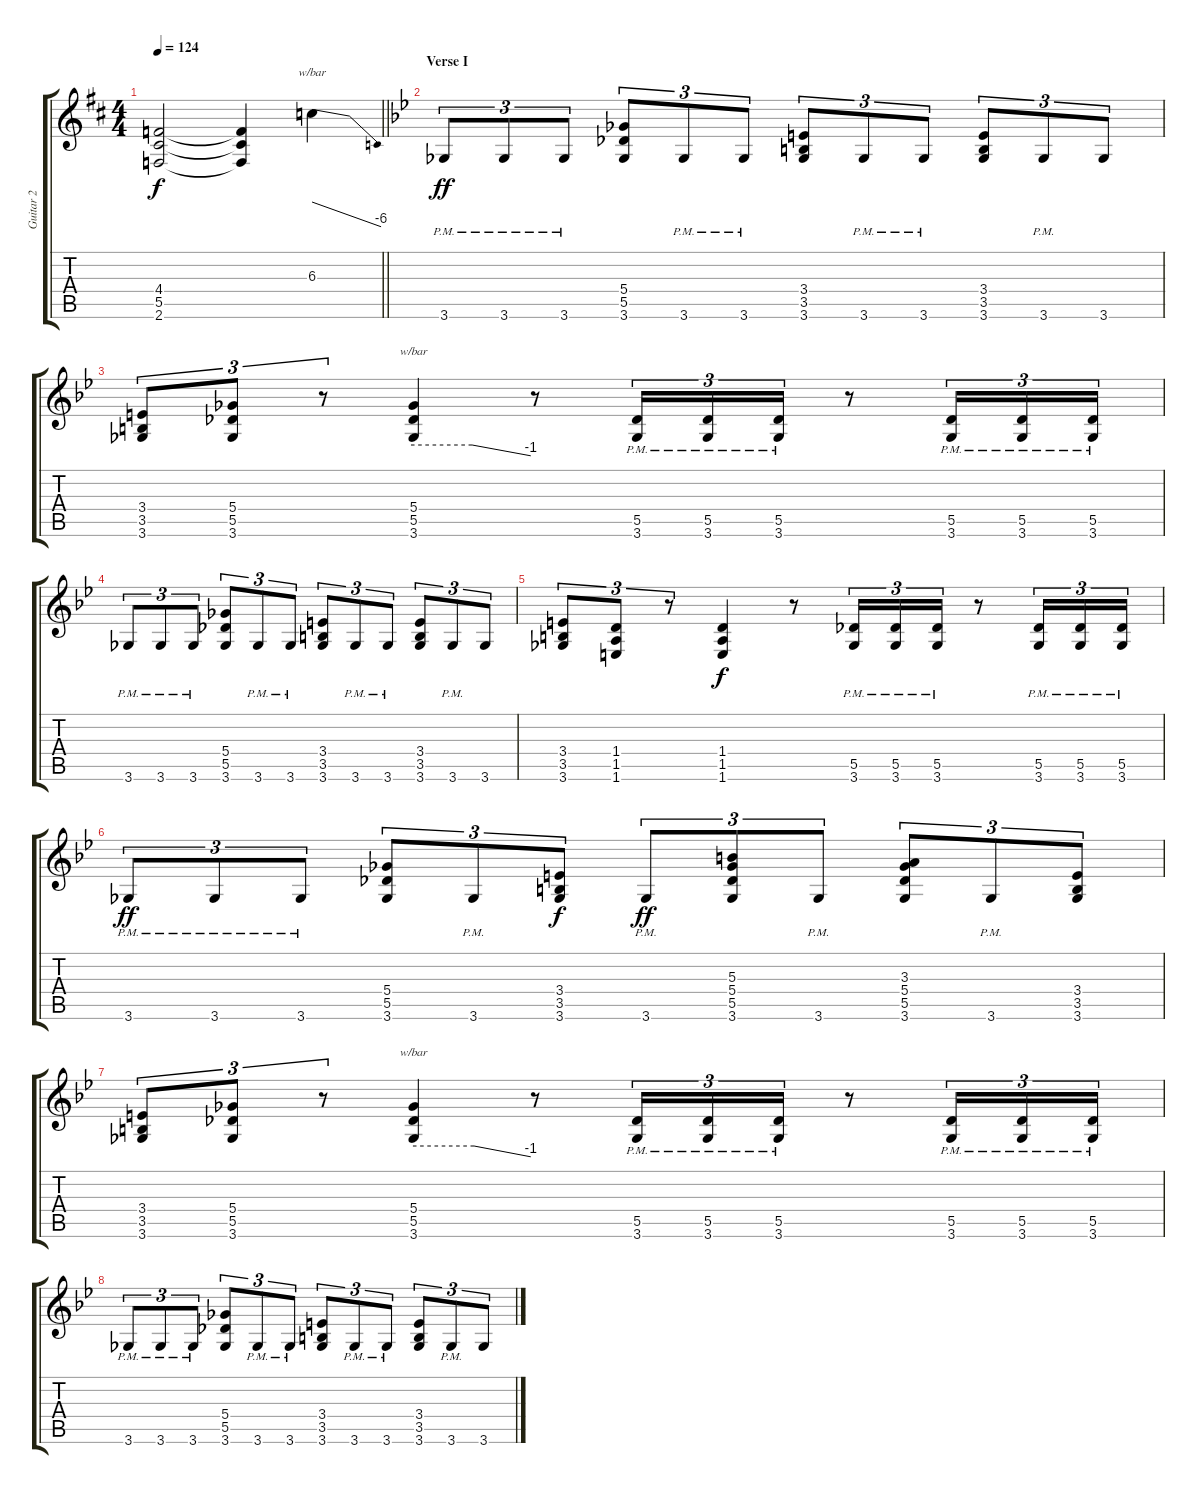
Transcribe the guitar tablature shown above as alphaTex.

\track ("Guitar 2" "Guitar 2") {instrument distortionguitar}
\staff {score tabs}
\tuning (Eb4 Bb3 Gb3 Db3 Ab2 Eb2) {hide}
\ts (4 4)
\tempo 124
\clef g2
\barLineRight lightlight
\ks d
(4.4{t} 5.5{t} 2.6{t}).2{dy f} (4.4{t} 5.5{t} 2.6{t}).4 6.3.4{tbe (dive default 0 0 60 -24)} |
\section ("" "Verse I")
\ks bb
3.6{pm}.8{tu (3 2) dy ff} 3.6{pm}.8{tu (3 2)} 3.6{pm}.8{tu (3 2)} (5.4 5.5 3.6).8{tu (3 2)} 3.6{pm}.8{tu (3 2)} 3.6{pm}.8{tu (3 2)} (3.4 3.5 3.6).8{tu (3 2)} 3.6{pm}.8{tu (3 2)} 3.6{pm}.8{tu (3 2)} (3.4 3.5 3.6).8{tu (3 2)} 3.6{pm}.8{tu (3 2)} 3.6.8{tu (3 2)} |
(3.4 3.5 3.6).8{tu (3 2)} (5.4 5.5 3.6).8{tu (3 2)} r.8{tu (3 2)} (5.4 5.5 3.6).4{tbe (custom default 0 0 30 0 60 -4)} r.8 (5.5{pm} 3.6{pm}).16{tu (3 2)} (5.5{pm} 3.6{pm}).16{tu (3 2)} (5.5{pm} 3.6{pm}).16{tu (3 2)} r.8 (5.5{pm} 3.6{pm}).16{tu (3 2)} (5.5{pm} 3.6{pm}).16{tu (3 2)} (5.5{pm} 3.6{pm}).16{tu (3 2)} |
3.6{pm}.8{tu (3 2)} 3.6{pm}.8{tu (3 2)} 3.6{pm}.8{tu (3 2)} (5.4 5.5 3.6).8{tu (3 2)} 3.6{pm}.8{tu (3 2)} 3.6{pm}.8{tu (3 2)} (3.4 3.5 3.6).8{tu (3 2)} 3.6{pm}.8{tu (3 2)} 3.6{pm}.8{tu (3 2)} (3.4 3.5 3.6).8{tu (3 2)} 3.6{pm}.8{tu (3 2)} 3.6.8{tu (3 2)} |
(3.4 3.5 3.6).8{tu (3 2)} (1.4 1.5 1.6).8{tu (3 2)} r.8{tu (3 2)} (1.4 1.5 1.6).4{dy f} r.8 (5.5{pm} 3.6{pm}).16{tu (3 2)} (5.5{pm} 3.6{pm}).16{tu (3 2)} (5.5{pm} 3.6{pm}).16{tu (3 2)} r.8 (5.5{pm} 3.6{pm}).16{tu (3 2)} (5.5{pm} 3.6{pm}).16{tu (3 2)} (5.5{pm} 3.6{pm}).16{tu (3 2)} |
3.6{pm}.8{tu (3 2) dy ff} 3.6{pm}.8{tu (3 2)} 3.6{pm}.8{tu (3 2)} (5.4 5.5 3.6).8{tu (3 2)} 3.6{pm}.8{tu (3 2)} (3.4 3.5 3.6).8{tu (3 2) dy f} 3.6{pm}.8{tu (3 2) dy ff} (5.3 5.4 5.5 3.6).8{tu (3 2)} 3.6{pm}.8{tu (3 2)} (3.3 5.4 5.5 3.6).8{tu (3 2)} 3.6{pm}.8{tu (3 2)} (3.4 3.5 3.6).8{tu (3 2)} |
(3.4 3.5 3.6).8{tu (3 2)} (5.4 5.5 3.6).8{tu (3 2)} r.8{tu (3 2)} (5.4 5.5 3.6).4{tbe (custom default 0 0 31 0 60 -4)} r.8 (5.5{pm} 3.6{pm}).16{tu (3 2)} (5.5{pm} 3.6{pm}).16{tu (3 2)} (5.5{pm} 3.6{pm}).16{tu (3 2)} r.8 (5.5{pm} 3.6{pm}).16{tu (3 2)} (5.5{pm} 3.6{pm}).16{tu (3 2)} (5.5{pm} 3.6{pm}).16{tu (3 2)} |
3.6{pm}.8{tu (3 2)} 3.6{pm}.8{tu (3 2)} 3.6{pm}.8{tu (3 2)} (5.4 5.5 3.6).8{tu (3 2)} 3.6{pm}.8{tu (3 2)} 3.6{pm}.8{tu (3 2)} (3.4 3.5 3.6).8{tu (3 2)} 3.6{pm}.8{tu (3 2)} 3.6{pm}.8{tu (3 2)} (3.4 3.5 3.6).8{tu (3 2)} 3.6{pm}.8{tu (3 2)} 3.6.8{tu (3 2)}
